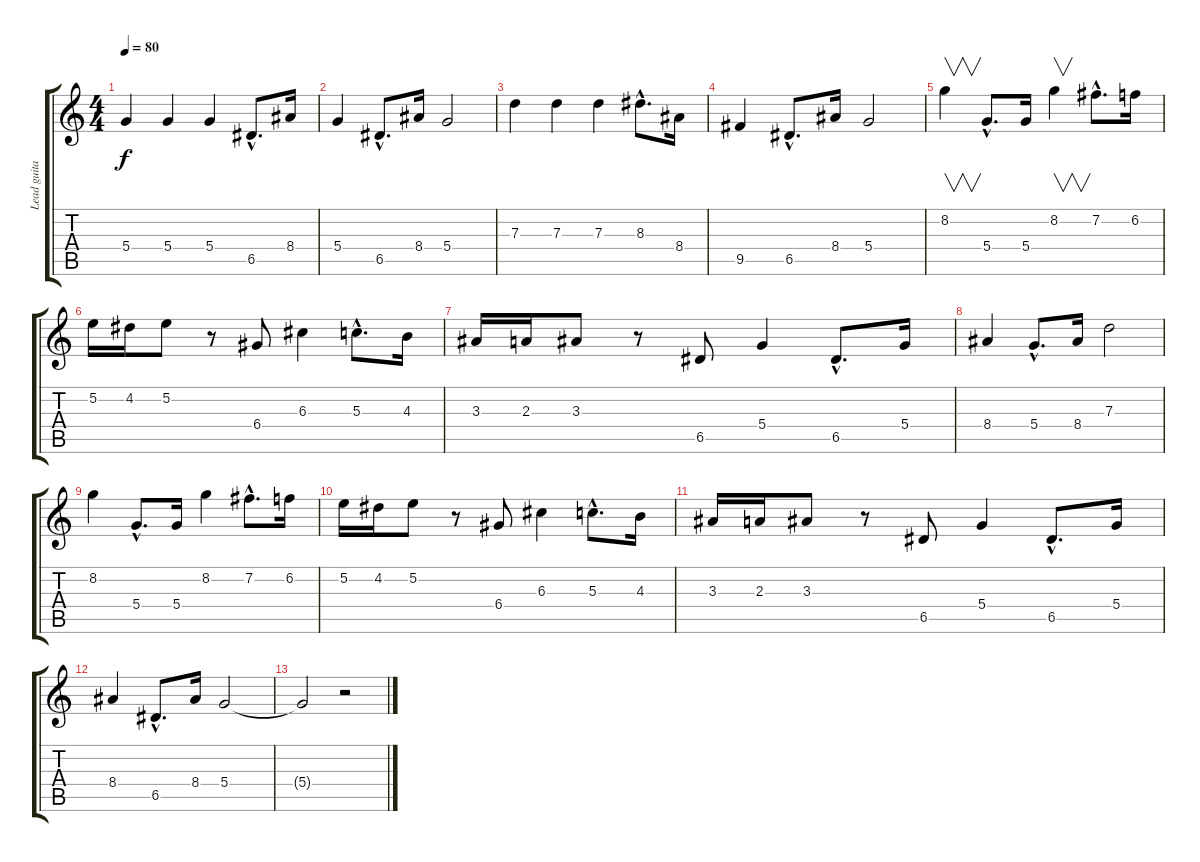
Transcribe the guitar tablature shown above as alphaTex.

\track ("Lead guitar" "Lead guita") {instrument overdrivenguitar}
\staff {score tabs}
\tuning (E4 B3 G3 D3 A2 E2) {hide}
\ts (4 4)
\tempo 80
\clef g2
\ks c
5.4.4{dy f instrument overdrivenguitar} 5.4.4 5.4.4 6.5{hac}.8{d} 8.4.16 |
5.4.4 6.5{hac}.8{d} 8.4.16 5.4.2 |
7.3.4 7.3.4 7.3.4 8.3{hac}.8{d} 8.4.16 |
9.5.4 6.5{hac}.8{d} 8.4.16 5.4.2 |
8.2.4{v} 5.4{hac}.8{d} 5.4.16 8.2.4{v} 7.2{hac}.8{d} 6.2.16 |
5.2.16 4.2.16 5.2.8 r.8 6.4.8 6.3.4 5.3{hac}.8{d} 4.3.16 |
3.3.16 2.3.16 3.3.8 r.8 6.5.8 5.4.4 6.5{hac}.8{d} 5.4.16 |
8.4.4 5.4{hac}.8{d} 8.4.16 7.3.2 |
8.2.4 5.4{hac}.8{d} 5.4.16 8.2.4 7.2{hac}.8{d} 6.2.16 |
5.2.16 4.2.16 5.2.8 r.8 6.4.8 6.3.4 5.3{hac}.8{d} 4.3.16 |
3.3.16 2.3.16 3.3.8 r.8 6.5.8 5.4.4 6.5{hac}.8{d} 5.4.16 |
8.4.4 6.5{hac}.8{d} 8.4.16 5.4.2 |
5.4{t}.2{volume 13} r.2
